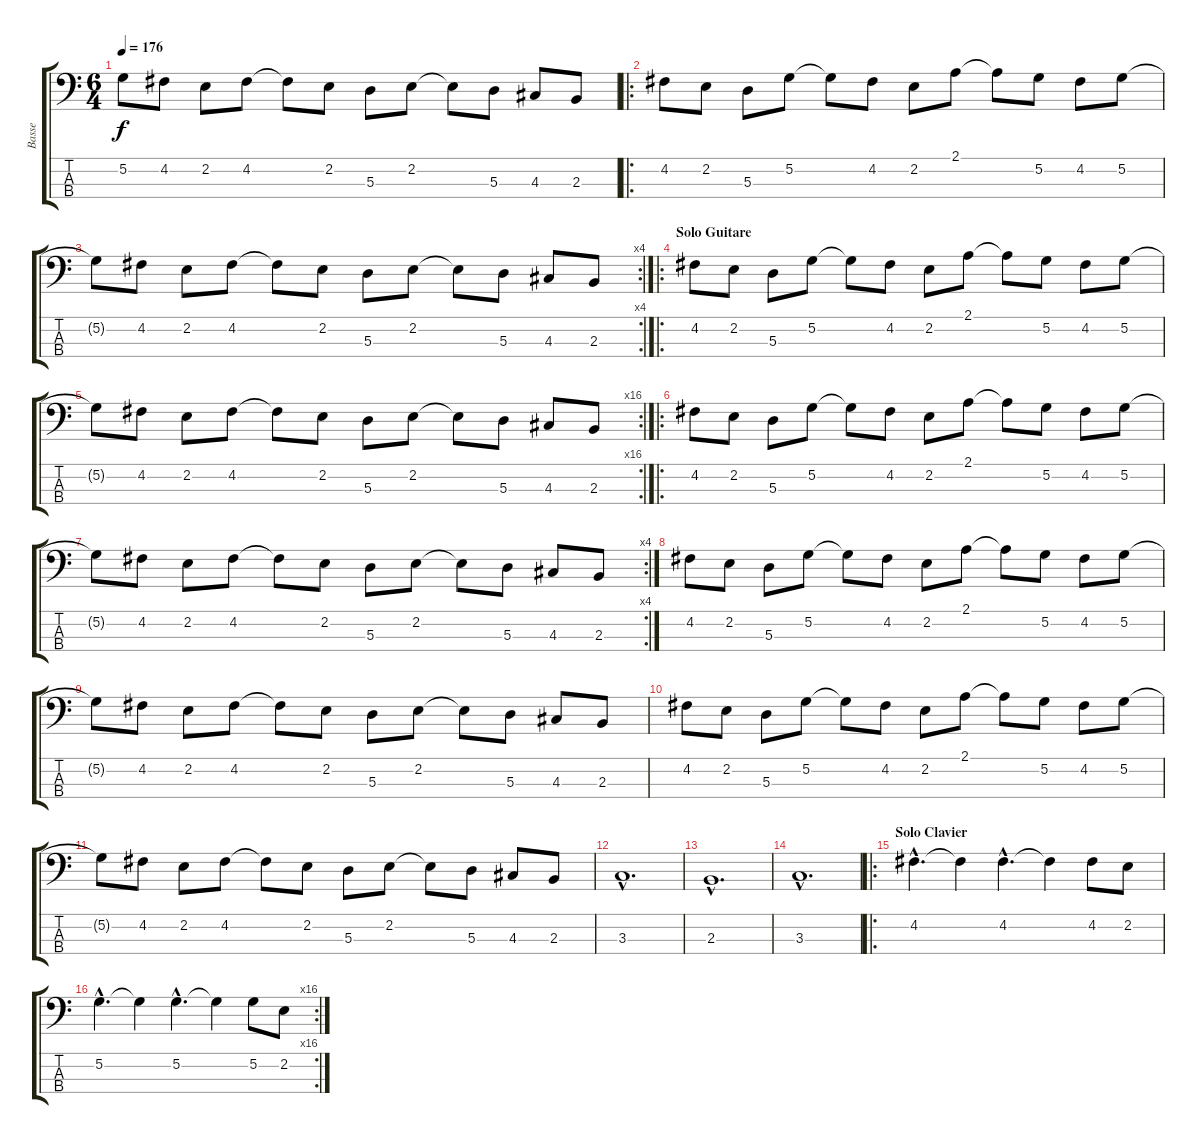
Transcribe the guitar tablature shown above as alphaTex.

\track ("Basse" "Basse") {instrument acousticbass}
\staff {score tabs}
\tuning (G2 D2 A1 E1) {hide}
\ts (6 4)
\tempo 176
\clef f4
\ks c
5.2{t}.8{dy f} 4.2.8 2.2.8 4.2.8 4.2{t}.8 2.2.8 5.3.8 2.2.8 2.2{t}.8 5.3.8 4.3.8 2.3.8 |
\ro
4.2.8 2.2.8 5.3.8 5.2.8 5.2{t}.8 4.2.8 2.2.8 2.1.8 2.1{t}.8 5.2.8 4.2.8 5.2.8 |
\rc 4
5.2{t}.8 4.2.8 2.2.8 4.2.8 4.2{t}.8 2.2.8 5.3.8 2.2.8 2.2{t}.8 5.3.8 4.3.8 2.3.8 |
\ro
\section ("" "Solo Guitare")
4.2.8 2.2.8 5.3.8 5.2.8 5.2{t}.8 4.2.8 2.2.8 2.1.8 2.1{t}.8 5.2.8 4.2.8 5.2.8 |
\rc 16
5.2{t}.8 4.2.8 2.2.8 4.2.8 4.2{t}.8 2.2.8 5.3.8 2.2.8 2.2{t}.8 5.3.8 4.3.8 2.3.8 |
\ro
4.2.8 2.2.8 5.3.8 5.2.8 5.2{t}.8 4.2.8 2.2.8 2.1.8 2.1{t}.8 5.2.8 4.2.8 5.2.8 |
\rc 4
5.2{t}.8 4.2.8 2.2.8 4.2.8 4.2{t}.8 2.2.8 5.3.8 2.2.8 2.2{t}.8 5.3.8 4.3.8 2.3.8 |
4.2.8 2.2.8 5.3.8 5.2.8 5.2{t}.8 4.2.8 2.2.8 2.1.8 2.1{t}.8 5.2.8 4.2.8 5.2.8 |
5.2{t}.8 4.2.8 2.2.8 4.2.8 4.2{t}.8 2.2.8 5.3.8 2.2.8 2.2{t}.8 5.3.8 4.3.8 2.3.8 |
4.2.8 2.2.8 5.3.8 5.2.8 5.2{t}.8 4.2.8 2.2.8 2.1.8 2.1{t}.8 5.2.8 4.2.8 5.2.8 |
5.2{t}.8 4.2.8 2.2.8 4.2.8 4.2{t}.8 2.2.8 5.3.8 2.2.8 2.2{t}.8 5.3.8 4.3.8 2.3.8 |
3.3{hac}.1{d} |
2.3{hac}.1{d} |
3.3{hac}.1{d} |
\ro
\section ("" "Solo Clavier")
4.2{hac}.4{d} 4.2{t}.4 4.2{hac}.4{d} 4.2{t}.4 4.2.8 2.2.8 |
\rc 16
5.2{hac}.4{d} 5.2{t}.4 5.2{hac}.4{d} 5.2{t}.4 5.2.8 2.2.8
